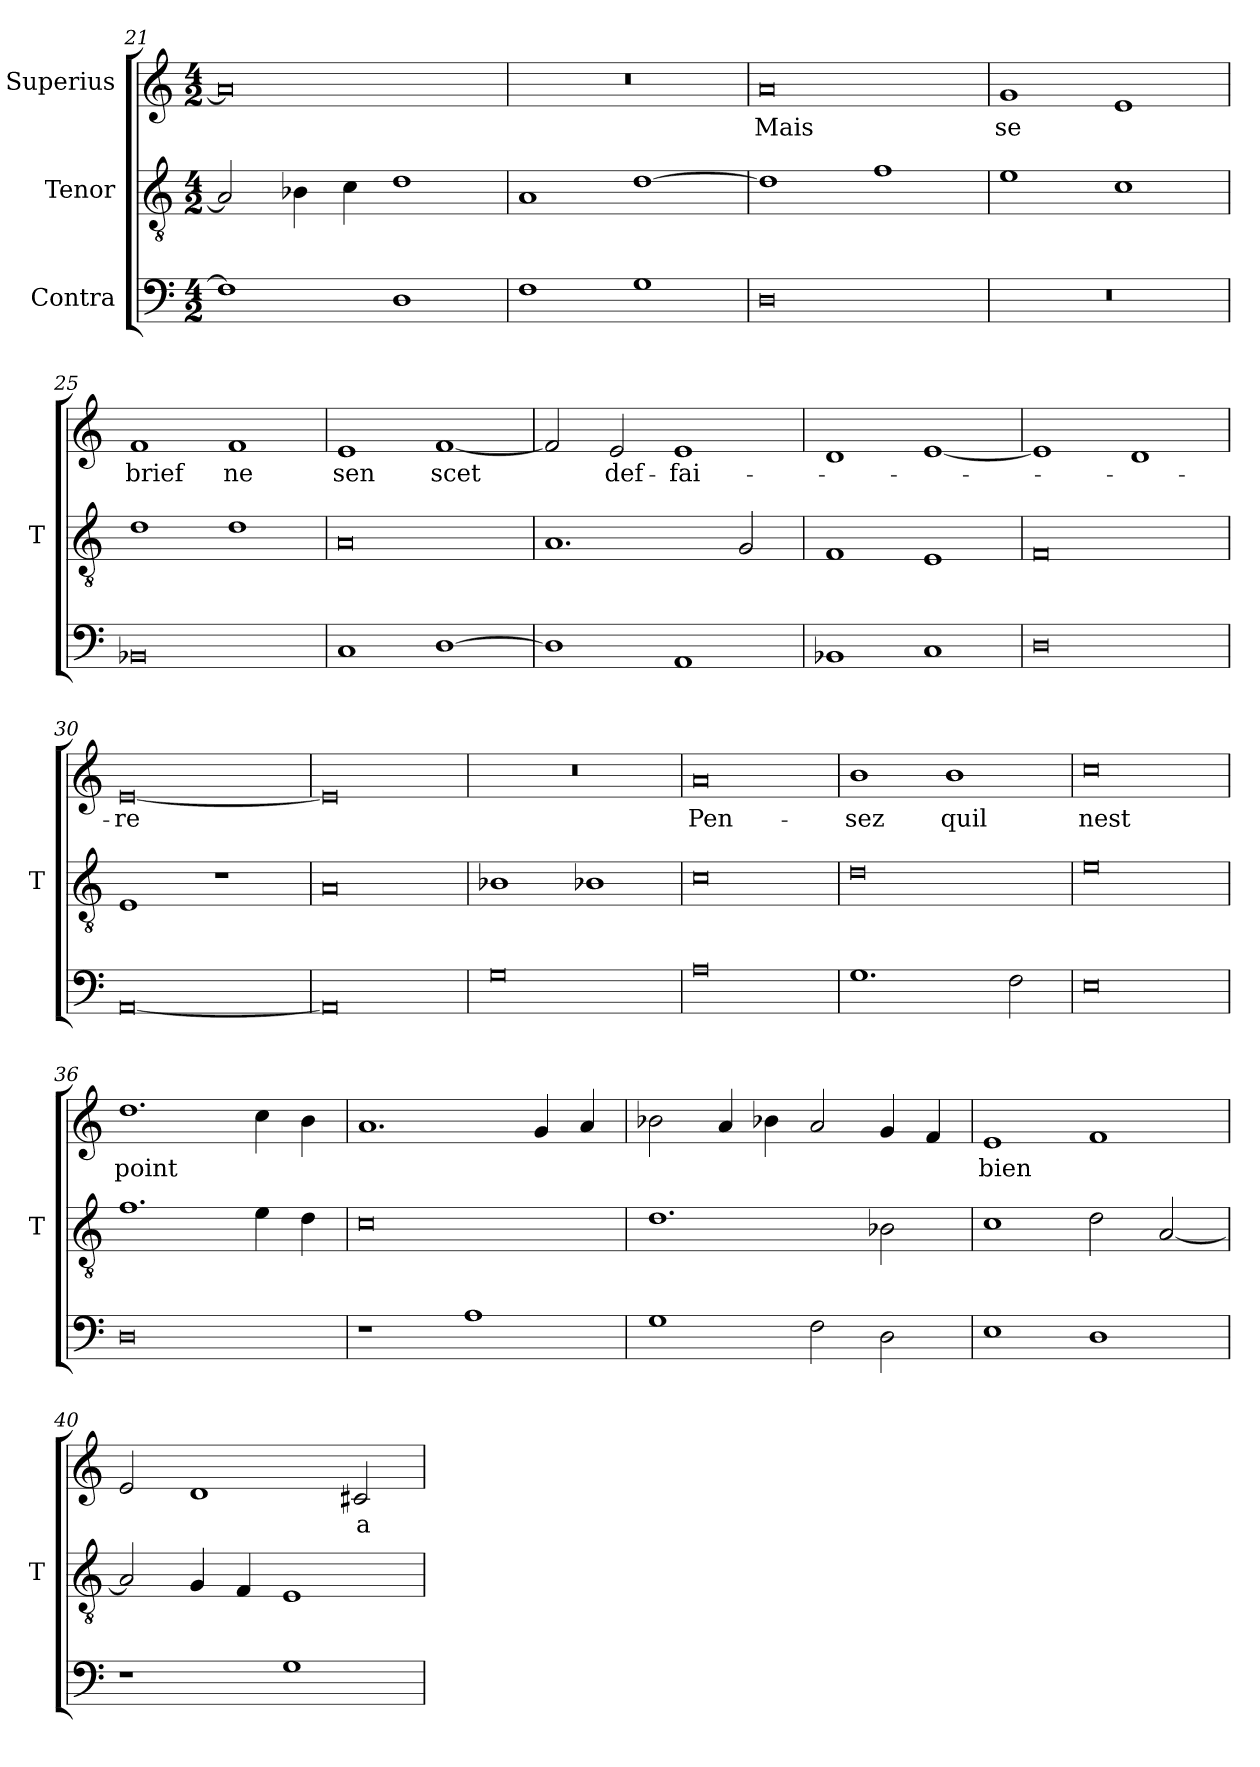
**kern	**kern	**kern	**text
*part3	*part2	*part1	*part1
*staff3	*staff2	*staff1	*staff1
*I"Contra	*I"Tenor	*I"Superius	*
*	*I'T	*	*
*clefF4	*clefGv2	*clefG2	*
*M4/2	*M4/2	*M4/2	*
=21	=21	=21	=21
1F]	2A]	0a]	.
.	4B-X	.	.
.	4c	.	.
1D	1d	.	.
=22	=22	=22	=22
1F	1A	0r	.
1G	[1d	.	.
=23	=23	=23	=23
0D	1d]	0a	-Mais
.	1f	.	.
=24	=24	=24	=24
0r	1e	1g	-se
.	1c	1e	.
=25	=25	=25	=25
0BB-X	1d	1f	-brief
.	1d	1f	-ne
=26	=26	=26	=26
1C	0A	1e	-sen
[1D	.	[1f	-scet
=27	=27	=27	=27
1D]	1.A	2f]	.
.	.	2e	def-
1AA	.	1e	-fai-
.	2G	.	.
=28	=28	=28	=28
1BB-X	1F	1d	.
1C	1E	[1e	.
=29	=29	=29	=29
0D	0F	1e]	.
.	.	1d	.
=30	=30	=30	=30
[0AA	1E	[0e	-re
.	1r	.	.
=31	=31	=31	=31
0AA]	0A	0e]	.
=32	=32	=32	=32
0G	1B-X	0r	.
.	1B-X	.	.
=33	=33	=33	=33
0A	0c	0a	Pen-
=34	=34	=34	=34
1.G	0d	1b	-sez
.	.	1b	-quil
2F	.	.	.
=35	=35	=35	=35
0E	0e	0cc	-nest
=36	=36	=36	=36
0D	1.f	1.dd	-point
.	4e	4cc	.
.	4d	4b	.
=37	=37	=37	=37
1r	0c	1.a	.
1A	.	.	.
.	.	4g	.
.	.	4a	.
=38	=38	=38	=38
1G	1.d	2b-X	.
.	.	4a	.
.	.	4b-X	.
2F	.	2a	.
2D	2B-X	4g	.
.	.	4f	.
=39	=39	=39	=39
1E	1c	1e	-bien
1D	2d	1f	.
.	[2A	.	.
=40	=40	=40	=40
1r	2A]	2e	.
.	4G	1d	.
.	4F	.	.
1G	1E	.	.
.	.	2c#X	a-
=	=	=	=
*-	*-	*-	*-
